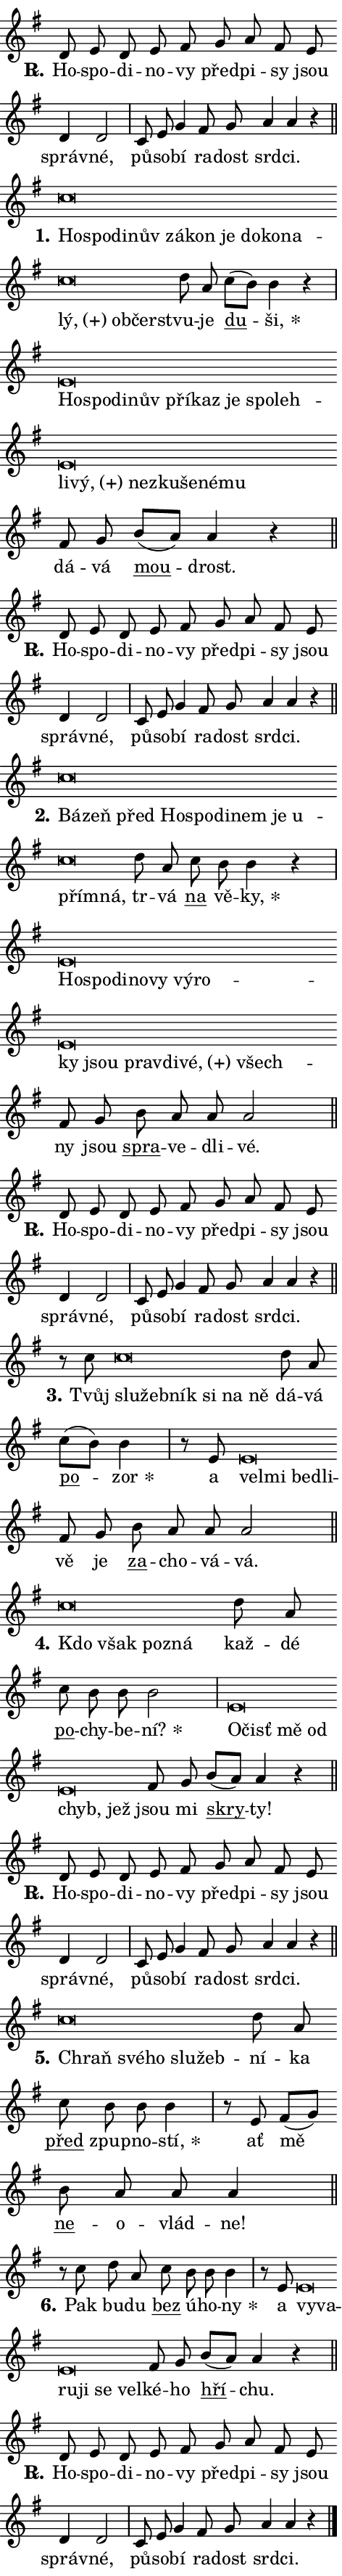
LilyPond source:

\version "2.24.0"
\header { tagline = "" }
\paper {
  indent = 0\cm
  top-margin = 0\cm
  right-margin = 0.13\cm % to fit lyric hyphens
  bottom-margin = 0\cm
  left-margin = 0\cm
  paper-width = 8\cm
  page-breaking = #ly:one-page-breaking
  system-system-spacing.basic-distance = #11
  score-system-spacing.basic-distance = #11
  ragged-last = ##f
}


%% Author: Thomas Morley
%% https://lists.gnu.org/archive/html/lilypond-user/2020-05/msg00002.html
#(define (line-position grob)
"Returns position of @var[grob} in current system:
   @code{'start}, if at first time-step
   @code{'end}, if at last time-step
   @code{'middle} otherwise
"
  (let* ((col (ly:item-get-column grob))
         (ln (ly:grob-object col 'left-neighbor))
         (rn (ly:grob-object col 'right-neighbor))
         (col-to-check-left (if (ly:grob? ln) ln col))
         (col-to-check-right (if (ly:grob? rn) rn col))
         (break-dir-left
           (and
             (ly:grob-property col-to-check-left 'non-musical #f)
             (ly:item-break-dir col-to-check-left)))
         (break-dir-right
           (and
             (ly:grob-property col-to-check-right 'non-musical #f)
             (ly:item-break-dir col-to-check-right))))
        (cond ((eqv? 1 break-dir-left) 'start)
              ((eqv? -1 break-dir-right) 'end)
              (else 'middle))))

#(define (tranparent-at-line-position vctor)
  (lambda (grob)
  "Relying on @code{line-position} select the relevant enry from @var{vctor}.
Used to determine transparency,"
    (case (line-position grob)
      ((end) (not (vector-ref vctor 0)))
      ((middle) (not (vector-ref vctor 1)))
      ((start) (not (vector-ref vctor 2))))))

noteHeadBreakVisibility =
#(define-music-function (break-visibility)(vector?)
"Makes @code{NoteHead}s transparent relying on @var{break-visibility}"
#{
  \override NoteHead.transparent =
    #(tranparent-at-line-position break-visibility)
#})

#(define delete-ledgers-for-transparent-note-heads
  (lambda (grob)
    "Reads whether a @code{NoteHead} is transparent.
If so this @code{NoteHead} is removed from @code{'note-heads} from
@var{grob}, which is supposed to be @code{LedgerLineSpanner}.
As a result ledgers are not printed for this @code{NoteHead}"
    (let* ((nhds-array (ly:grob-object grob 'note-heads))
           (nhds-list
             (if (ly:grob-array? nhds-array)
                 (ly:grob-array->list nhds-array)
                 '()))
           ;; Relies on the transparent-property being done before
           ;; Staff.LedgerLineSpanner.after-line-breaking is executed.
           ;; This is fragile ...
           (to-keep
             (remove
               (lambda (nhd)
                 (ly:grob-property nhd 'transparent #f))
               nhds-list)))
      ;; TODO find a better method to iterate over grob-arrays, similiar
      ;; to filter/remove etc for lists
      ;; For now rebuilt from scratch
      (set! (ly:grob-object grob 'note-heads)  '())
      (for-each
        (lambda (nhd)
          (ly:pointer-group-interface::add-grob grob 'note-heads nhd))
        to-keep))))

squashNotes = {
  \override NoteHead.X-extent = #'(-0.2 . 0.2)
  \override NoteHead.Y-extent = #'(-0.75 . 0)
  \override NoteHead.stencil =
    #(lambda (grob)
       (let ((pos (ly:grob-property grob 'staff-position)))
         (begin
           (if (< pos -7) (display "ERROR: Lower brevis then expected\n") (display ""))
           (if (<= pos -6) ly:text-interface::print ly:note-head::print))))
}
unSquashNotes = {
  \revert NoteHead.X-extent
  \revert NoteHead.Y-extent
  \revert NoteHead.stencil
}

hideNotes = \noteHeadBreakVisibility #begin-of-line-visible
unHideNotes = \noteHeadBreakVisibility #all-visible

% work-around for resetting accidentals
% https://lilypond.org/doc/v2.23/Documentation/notation/displaying-rhythms#unmetered-music
cadenzaMeasure = {
  \cadenzaOff
  \partial 1024 s1024
  \cadenzaOn
}

#(define-markup-command (accent layout props text) (markup?)
  "Underline accented syllable"
  (interpret-markup layout props
    #{\markup \override #'(offset . 4.3) \underline { #text }#}))

responsum = \markup \concat {
  "R" \hspace #-1.05 \path #0.1 #'((moveto 0 0.07) (lineto 0.9 0.8)) \hspace #0.05 "."
}

spaceSize = #0.6828661417322834 % exact space size for TeX Gyre Schola

\layout {
  \context {
    \Staff
    \remove "Time_signature_engraver"
    \override LedgerLineSpanner.after-line-breaking = #delete-ledgers-for-transparent-note-heads
  }
  \context {
    \Lyrics {
      \override LyricSpace.minimum-distance = \spaceSize
      \override LyricText.font-name = #"TeX Gyre Schola"
      \override LyricText.font-size = 1
      \override StanzaNumber.font-name = #"TeX Gyre Schola Bold"
      \override StanzaNumber.font-size = 1
    }
  }
  \context {
    \Score 
    \override NoteHead.text =
      #(lambda (grob) 
        (let ((pos (ly:grob-property grob 'staff-position)))
          #{\markup {
            \combine
              \halign #-0.55 \raise #(if (= pos -6) 0 0.5) \override #'(thickness . 2) \draw-line #'(3.2 . 0)
              \musicglyph "noteheads.sM1"
          }#}))
  }
}

% magnetic-lyrics.ily
%
%   written by
%     Jean Abou Samra <jean@abou-samra.fr>
%     Werner Lemberg <wl@gnu.org>
%
%   adapted by
%     Jiri Hon <jiri.hon@gmail.com>
%
% Version 2022-Apr-15

% https://www.mail-archive.com/lilypond-user@gnu.org/msg149350.html

#(define (Left_hyphen_pointer_engraver context)
   "Collect syllable-hyphen-syllable occurrences in lyrics and store
them in properties.  This engraver only looks to the left.  For
example, if the lyrics input is @code{foo -- bar}, it does the
following.

@itemize @bullet
@item
Set the @code{text} property of the @code{LyricHyphen} grob between
@q{foo} and @q{bar} to @code{foo}.

@item
Set the @code{left-hyphen} property of the @code{LyricText} grob with
text @q{foo} to the @code{LyricHyphen} grob between @q{foo} and
@q{bar}.
@end itemize

Use this auxiliary engraver in combination with the
@code{lyric-@/text::@/apply-@/magnetic-@/offset!} hook."
   (let ((hyphen #f)
         (text #f))
     (make-engraver
      (acknowledgers
       ((lyric-syllable-interface engraver grob source-engraver)
        (set! text grob)))
      (end-acknowledgers
       ((lyric-hyphen-interface engraver grob source-engraver)
        ;(when (not (grob::has-interface grob 'lyric-space-interface))
          (set! hyphen grob)));)
      ((stop-translation-timestep engraver)
       (when (and text hyphen)
         (ly:grob-set-object! text 'left-hyphen hyphen))
       (set! text #f)
       (set! hyphen #f)))))

#(define (lyric-text::apply-magnetic-offset! grob)
   "If the space between two syllables is less than the value in
property @code{LyricText@/.details@/.squash-threshold}, move the right
syllable to the left so that it gets concatenated with the left
syllable.

Use this function as a hook for
@code{LyricText@/.after-@/line-@/breaking} if the
@code{Left_@/hyphen_@/pointer_@/engraver} is active."
   (let ((hyphen (ly:grob-object grob 'left-hyphen #f)))
     (when hyphen
       (let ((left-text (ly:spanner-bound hyphen LEFT)))
         (when (grob::has-interface left-text 'lyric-syllable-interface)
           (let* ((common (ly:grob-common-refpoint grob left-text X))
                  (this-x-ext (ly:grob-extent grob common X))
                  (left-x-ext
                   (begin
                     ;; Trigger magnetism for left-text.
                     (ly:grob-property left-text 'after-line-breaking)
                     (ly:grob-extent left-text common X)))
                  ;; `delta` is the gap width between two syllables.
                  (delta (- (interval-start this-x-ext)
                            (interval-end left-x-ext)))
                  (details (ly:grob-property grob 'details))
                  (threshold (assoc-get 'squash-threshold details 0.2)))
             (when (< delta threshold)
               (let* (;; We have to manipulate the input text so that
                      ;; ligatures crossing syllable boundaries are not
                      ;; disabled.  For languages based on the Latin
                      ;; script this is essentially a beautification.
                      ;; However, for non-Western scripts it can be a
                      ;; necessity.
                      (lt (ly:grob-property left-text 'text))
                      (rt (ly:grob-property grob 'text))
                      (is-space (grob::has-interface hyphen 'lyric-space-interface))
                      (space (if is-space " " ""))
                      (extra-delta (if is-space spaceSize 0))
                      ;; Append new syllable.
                      (ltrt-space (if (and (string? lt) (string? rt))
                                (string-append lt space rt)
                                (make-concat-markup (list lt space rt))))
                      ;; Right-align `ltrt` to the right side.
                      (ltrt-space-markup (grob-interpret-markup
                               grob
                               (make-translate-markup
                                (cons (interval-length this-x-ext) 0)
                                (make-right-align-markup ltrt-space)))))
                 (begin
                   ;; Don't print `left-text`.
                   (ly:grob-set-property! left-text 'stencil #f)
                   ;; Set text and stencil (which holds all collected
                   ;; syllables so far) and shift it to the left.
                   (ly:grob-set-property! grob 'text ltrt-space)
                   (ly:grob-set-property! grob 'stencil ltrt-space-markup)
                   (ly:grob-translate-axis! grob (- (- delta extra-delta)) X))))))))))


#(define (lyric-hyphen::displace-bounds-first grob)
   ;; Make very sure this callback isn't triggered too early.
   (let ((left (ly:spanner-bound grob LEFT))
         (right (ly:spanner-bound grob RIGHT)))
     (ly:grob-property left 'after-line-breaking)
     (ly:grob-property right 'after-line-breaking)
     (ly:lyric-hyphen::print grob)))

squashThreshold = #0.4

\layout {
  \context {
    \Lyrics
    \consists #Left_hyphen_pointer_engraver
    \override LyricText.after-line-breaking =
      #lyric-text::apply-magnetic-offset!
    \override LyricHyphen.stencil = #lyric-hyphen::displace-bounds-first
    \override LyricText.details.squash-threshold = \squashThreshold
    \override LyricHyphen.minimum-distance = 0
    \override LyricHyphen.minimum-length = \squashThreshold
  }
}

squashText = \override LyricText.details.squash-threshold = 9999
unSquashText = \override LyricText.details.squash-threshold = \squashThreshold

leftText = \override LyricText.self-alignment-X = #LEFT
unLeftText = \revert LyricText.self-alignment-X

starOffset = #(lambda (grob) 
                (let ((x_offset (ly:self-alignment-interface::aligned-on-x-parent grob)))
                  (if (= x_offset 0) 0 (+ x_offset 1.2))))

star = #(define-music-function (syllable)(string?)
"Append star separator at the end of a syllable"
#{
  \once \override LyricText.X-offset = #starOffset
  \lyricmode { \markup {
    #syllable
    \override #'((font-name . "TeX Gyre Schola Bold")) \hspace #0.2 \lower #0.65 \larger "*"
  } }
#})

starAccent = #(define-music-function (syllable)(string?)
"Append star separator at the end of a syllable and make accent"
#{
  \once \override LyricText.X-offset = #starOffset
  \lyricmode { \markup {
    \accent #syllable
    \override #'((font-name . "TeX Gyre Schola Bold")) \hspace #0.2 \lower #0.65 \larger "*"
  } }
#})

breath = #(define-music-function (syllable)(string?)
"Append breathing indicator at the end of a syllable"
#{
  \lyricmode { \markup { #syllable "+" } }
#})

optionalBreath = #(define-music-function (syllable)(string?)
"Append optional breathing indicator at the end of a syllable"
#{
  \lyricmode { \markup { #syllable "(+)" } }
#})


\score {
    <<
        \new Voice = "melody" { \cadenzaOn \key g \major \relative { d'8 e d e fis \bar "" g a fis e \bar "" d4 d2 \cadenzaMeasure \bar "|" c8 e g4 \bar "" fis8 g a4 a r \cadenzaMeasure \bar "||" \break } }
        \new Lyrics \lyricsto "melody" { \lyricmode { \set stanza = \responsum
Ho -- spo -- di -- no -- vy před -- pi -- sy jsou správ -- né, pů -- so -- bí ra -- dost srd -- ci. } }
    >>
    \layout {}
}

\score {
    <<
        \new Voice = "melody" { \cadenzaOn \key g \major \relative { \squashNotes c''\breve*1/16 \hideNotes \breve*1/16 \bar "" \breve*1/16 \bar "" \breve*1/16 \bar "" \breve*1/16 \bar "" \breve*1/16 \bar "" \breve*1/16 \bar "" \breve*1/16 \bar "" \breve*1/16 \bar "" \breve*1/16 \bar "" \breve*1/16 \bar "" \breve*1/16 \breve*1/16 \bar "" \unHideNotes \unSquashNotes d8 a \bar "" c[( b)] b4 r \cadenzaMeasure \bar "|" \squashNotes e,\breve*1/16 \hideNotes \breve*1/16 \bar "" \breve*1/16 \bar "" \breve*1/16 \bar "" \breve*1/16 \bar "" \breve*1/16 \bar "" \breve*1/16 \bar "" \breve*1/16 \bar "" \breve*1/16 \bar "" \breve*1/16 \bar "" \breve*1/16 \bar "" \breve*1/16 \bar "" \breve*1/16 \bar "" \breve*1/16 \bar "" \breve*1/16 \breve*1/16 \bar "" \unHideNotes \unSquashNotes fis8 g \bar "" b[( a)] a4 r \cadenzaMeasure \bar "||" \break } }
        \new Lyrics \lyricsto "melody" { \lyricmode { \set stanza = "1."
\leftText Ho -- \squashText spo -- di -- nův zá -- kon je do -- ko -- na -- \optionalBreath lý, ob -- čerst -- \unLeftText \unSquashText vu -- je \markup \accent du -- \star ši, \leftText Ho -- \squashText spo -- di -- nův pří -- kaz je spo -- leh -- li -- \optionalBreath vý, ne -- zku -- še -- né -- mu \unLeftText \unSquashText dá -- vá \markup \accent mou -- drost. } }
    >>
    \layout {}
}

\score {
    <<
        \new Voice = "melody" { \cadenzaOn \key g \major \relative { d'8 e d e fis \bar "" g a fis e \bar "" d4 d2 \cadenzaMeasure \bar "|" c8 e g4 \bar "" fis8 g a4 a r \cadenzaMeasure \bar "||" \break } }
        \new Lyrics \lyricsto "melody" { \lyricmode { \set stanza = \responsum
Ho -- spo -- di -- no -- vy před -- pi -- sy jsou správ -- né, pů -- so -- bí ra -- dost srd -- ci. } }
    >>
    \layout {}
}

\score {
    <<
        \new Voice = "melody" { \cadenzaOn \key g \major \relative { \squashNotes c''\breve*1/16 \hideNotes \breve*1/16 \bar "" \breve*1/16 \bar "" \breve*1/16 \bar "" \breve*1/16 \bar "" \breve*1/16 \bar "" \breve*1/16 \bar "" \breve*1/16 \bar "" \breve*1/16 \bar "" \breve*1/16 \breve*1/16 \bar "" \unHideNotes \unSquashNotes d8 a \bar "" c b b4 r \cadenzaMeasure \bar "|" \squashNotes e,\breve*1/16 \hideNotes \breve*1/16 \bar "" \breve*1/16 \bar "" \breve*1/16 \bar "" \breve*1/16 \bar "" \breve*1/16 \bar "" \breve*1/16 \bar "" \breve*1/16 \bar "" \breve*1/16 \bar "" \breve*1/16 \bar "" \breve*1/16 \bar "" \breve*1/16 \breve*1/16 \bar "" \unHideNotes \unSquashNotes fis8 g \bar "" b a a a2 \cadenzaMeasure \bar "||" \break } }
        \new Lyrics \lyricsto "melody" { \lyricmode { \set stanza = "2."
\leftText Bá -- \squashText zeň před Ho -- spo -- di -- nem je u -- přím -- ná, \unLeftText \unSquashText tr -- vá \markup \accent na vě -- \star ky, \leftText Ho -- \squashText spo -- di -- no -- vy vý -- ro -- ky jsou prav -- di -- \optionalBreath vé, všech -- \unLeftText \unSquashText ny jsou \markup \accent spra -- ve -- dli -- vé. } }
    >>
    \layout {}
}

\score {
    <<
        \new Voice = "melody" { \cadenzaOn \key g \major \relative { d'8 e d e fis \bar "" g a fis e \bar "" d4 d2 \cadenzaMeasure \bar "|" c8 e g4 \bar "" fis8 g a4 a r \cadenzaMeasure \bar "||" \break } }
        \new Lyrics \lyricsto "melody" { \lyricmode { \set stanza = \responsum
Ho -- spo -- di -- no -- vy před -- pi -- sy jsou správ -- né, pů -- so -- bí ra -- dost srd -- ci. } }
    >>
    \layout {}
}

\score {
    <<
        \new Voice = "melody" { \cadenzaOn \key g \major \relative { r8 c''8 \squashNotes c\breve*1/16 \hideNotes \breve*1/16 \bar "" \breve*1/16 \bar "" \breve*1/16 \bar "" \breve*1/16 \breve*1/16 \bar "" \unHideNotes \unSquashNotes d8 a \bar "" c[( b)] b4 \cadenzaMeasure \bar "|" r8 e,8 \squashNotes e\breve*1/16 \hideNotes \breve*1/16 \bar "" \breve*1/16 \breve*1/16 \bar "" \unHideNotes \unSquashNotes fis8 g \bar "" b a a a2 \cadenzaMeasure \bar "||" \break } }
        \new Lyrics \lyricsto "melody" { \lyricmode { \set stanza = "3."
Tvůj \leftText slu -- \squashText žeb -- ník si na ně \unLeftText \unSquashText dá -- vá \markup \accent po -- \star zor a \leftText vel -- \squashText mi be -- dli -- \unLeftText \unSquashText vě je \markup \accent za -- cho -- vá -- vá. } }
    >>
    \layout {}
}

\score {
    <<
        \new Voice = "melody" { \cadenzaOn \key g \major \relative { \squashNotes c''\breve*1/16 \hideNotes \breve*1/16 \bar "" \breve*1/16 \breve*1/16 \bar "" \unHideNotes \unSquashNotes d8 a \bar "" c b b b2 \cadenzaMeasure \bar "|" \squashNotes e,\breve*1/16 \hideNotes \breve*1/16 \bar "" \breve*1/16 \bar "" \breve*1/16 \bar "" \breve*1/16 \breve*1/16 \bar "" \unHideNotes \unSquashNotes fis8 g \bar "" b[( a)] a4 r \cadenzaMeasure \bar "||" \break } }
        \new Lyrics \lyricsto "melody" { \lyricmode { \set stanza = "4."
\leftText Kdo \squashText však po -- zná \unLeftText \unSquashText kaž -- dé \markup \accent po -- chy -- be -- \star ní? \leftText O -- \squashText čisť mě od chyb, jež \unLeftText \unSquashText jsou mi \markup \accent skry -- ty! } }
    >>
    \layout {}
}

\score {
    <<
        \new Voice = "melody" { \cadenzaOn \key g \major \relative { d'8 e d e fis \bar "" g a fis e \bar "" d4 d2 \cadenzaMeasure \bar "|" c8 e g4 \bar "" fis8 g a4 a r \cadenzaMeasure \bar "||" \break } }
        \new Lyrics \lyricsto "melody" { \lyricmode { \set stanza = \responsum
Ho -- spo -- di -- no -- vy před -- pi -- sy jsou správ -- né, pů -- so -- bí ra -- dost srd -- ci. } }
    >>
    \layout {}
}

\score {
    <<
        \new Voice = "melody" { \cadenzaOn \key g \major \relative { \squashNotes c''\breve*1/16 \hideNotes \breve*1/16 \bar "" \breve*1/16 \bar "" \breve*1/16 \breve*1/16 \bar "" \unHideNotes \unSquashNotes d8 a \bar "" c b b b4 \cadenzaMeasure \bar "|" r8 e,8 fis[( g)] \bar "" b a a a4 \cadenzaMeasure \bar "||" \break } }
        \new Lyrics \lyricsto "melody" { \lyricmode { \set stanza = "5."
\leftText Chraň \squashText své -- ho slu -- žeb -- \unLeftText \unSquashText ní -- ka \markup \accent před zpup -- no -- \star stí, ať mě \markup \accent ne -- o -- vlád -- ne! } }
    >>
    \layout {}
}

\score {
    <<
        \new Voice = "melody" { \cadenzaOn \key g \major \relative { r8 c''8 d8 a \bar "" c b b b4 \cadenzaMeasure \bar "|" r8 e,8 \squashNotes e\breve*1/16 \hideNotes \breve*1/16 \bar "" \breve*1/16 \bar "" \breve*1/16 \bar "" \breve*1/16 \breve*1/16 \bar "" \unHideNotes \unSquashNotes fis8 g \bar "" b[( a)] a4 r \cadenzaMeasure \bar "||" \break } }
        \new Lyrics \lyricsto "melody" { \lyricmode { \set stanza = "6."
Pak bu -- du \markup \accent bez ú -- ho -- \star ny a \leftText vy -- \squashText va -- ru -- ji se vel -- \unLeftText \unSquashText ké -- ho \markup \accent hří -- chu. } }
    >>
    \layout {}
}

\score {
    <<
        \new Voice = "melody" { \cadenzaOn \key g \major \relative { d'8 e d e fis \bar "" g a fis e \bar "" d4 d2 \cadenzaMeasure \bar "|" c8 e g4 \bar "" fis8 g a4 a r \cadenzaMeasure \bar "||" \break } \bar "|." }
        \new Lyrics \lyricsto "melody" { \lyricmode { \set stanza = \responsum
Ho -- spo -- di -- no -- vy před -- pi -- sy jsou správ -- né, pů -- so -- bí ra -- dost srd -- ci. } }
    >>
    \layout {}
}
